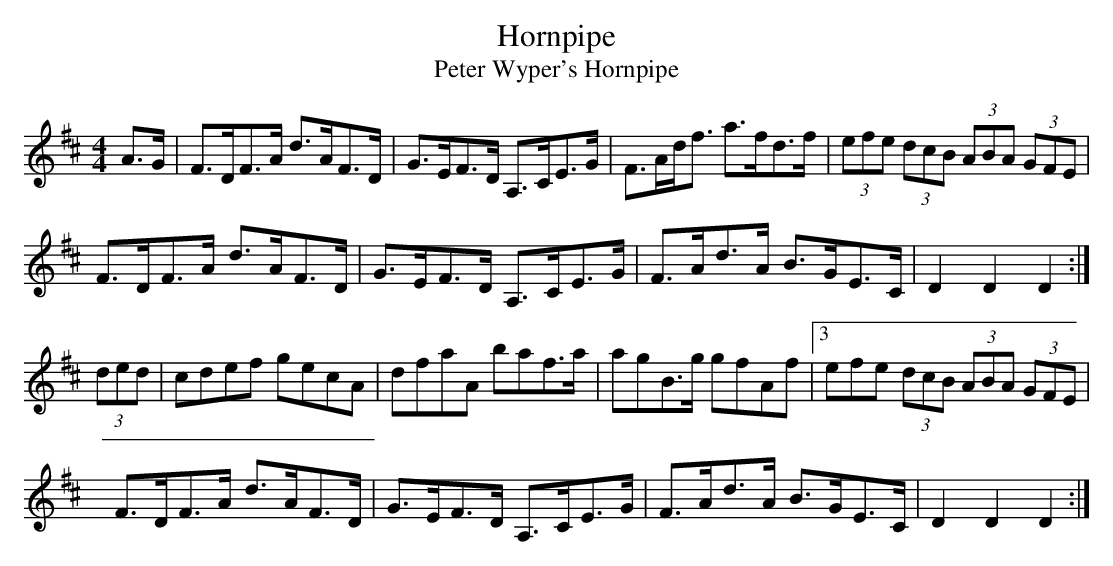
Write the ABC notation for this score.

X:1
T:Hornpipe
T:Peter Wyper's Hornpipe
L:1/8
M:4/4
K:D
A>G|F>DF>A d>AF>D|G>EF>D A,>CE>G|F>Ad<f a>fd>f|\
(3efe (3dcB (3ABA (3GFE|
F>DF>A d>AF>D|G>EF>D A,>CE>G|F>Ad>A B>GE>C|D2 D2 D2:|
(3ded|cdef gecA|dfaA baf>a|agB>g gfAf|3efe (3dcB (3ABA (3GFE|
F>DF>A d>AF>D|G>EF>D A,>CE>G|F>Ad>A B>GE>C|D2 D2 D2:|
